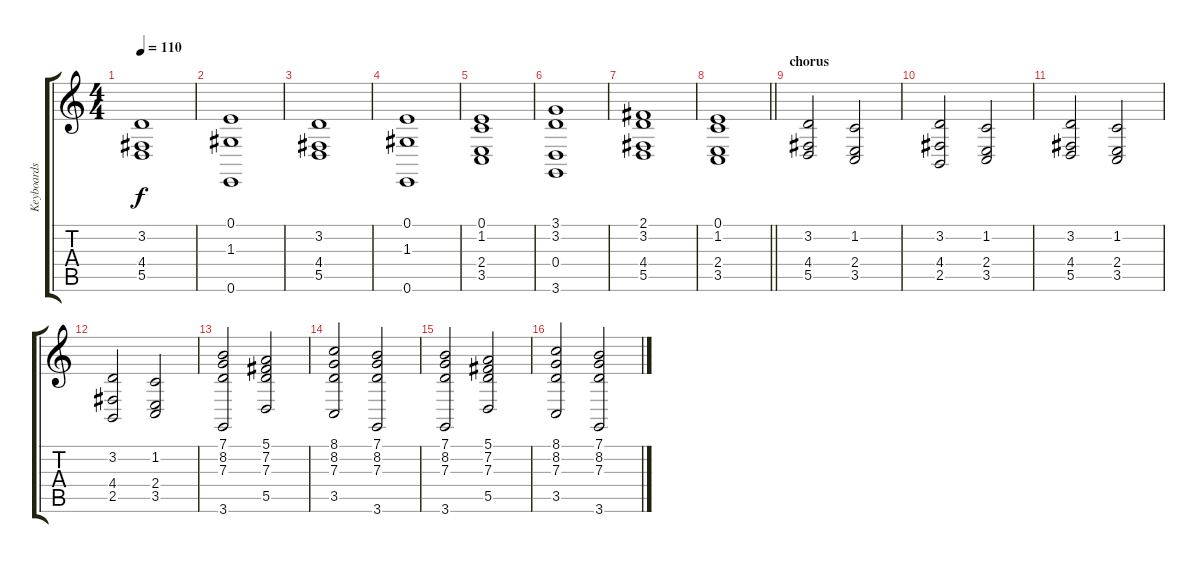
\track ("Keyboards" "Keyboards") {instrument stringensemble1}
\staff {score tabs}
\tuning (E4 B3 G3 D3 A2 E2) {hide}
\ts (4 4)
\tempo 110
\clef g2
\ks c
(3.2 4.4 5.5).1{dy f} |
(0.1 1.3 0.6).1 |
(3.2 4.4 5.5).1 |
(0.1 1.3 0.6).1 |
(0.1 1.2 2.4 3.5).1 |
(3.1 3.2 0.4 3.6).1 |
(2.1 3.2 4.4 5.5).1 |
\barLineRight lightlight
(0.1 1.2 2.4 3.5).1 |
\section ("" "chorus")
(3.2 4.4 5.5).2 (1.2 2.4 3.5).2 |
(3.2 4.4 2.5).2 (1.2 2.4 3.5).2 |
(3.2 4.4 5.5).2 (1.2 2.4 3.5).2 |
(3.2 4.4 2.5).2 (1.2 2.4 3.5).2 |
(7.1 8.2 7.3 3.6).2 (5.1 7.2 7.3 5.5).2 |
(8.1 8.2 7.3 3.5).2 (7.1 8.2 7.3 3.6).2 |
(7.1 8.2 7.3 3.6).2 (5.1 7.2 7.3 5.5).2 |
(8.1 8.2 7.3 3.5).2 (7.1 8.2 7.3 3.6).2
